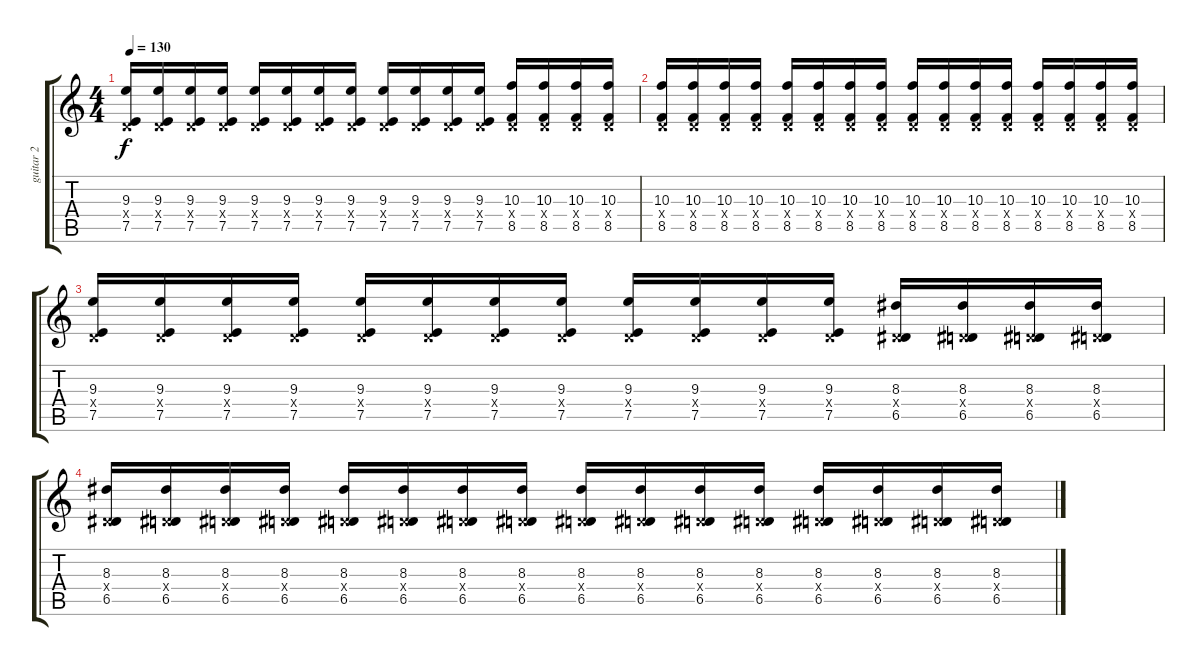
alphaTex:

\track ("guitar 2" "guitar 2") {instrument overdrivenguitar}
\staff {score tabs}
\tuning (E4 B3 G3 D3 A2 D2) {hide}
\ts (4 4)
\tempo 130
\clef g2
\ks c
(9.3 0.4{x} 7.5).16{dy f} (9.3 0.4{x} 7.5).16 (9.3 0.4{x} 7.5).16 (9.3 0.4{x} 7.5).16 (9.3 0.4{x} 7.5).16 (9.3 0.4{x} 7.5).16 (9.3 0.4{x} 7.5).16 (9.3 0.4{x} 7.5).16 (9.3 0.4{x} 7.5).16 (9.3 0.4{x} 7.5).16 (9.3 0.4{x} 7.5).16 (9.3 0.4{x} 7.5).16 (10.3 0.4{x} 8.5).16 (10.3 0.4{x} 8.5).16 (10.3 0.4{x} 8.5).16 (10.3 0.4{x} 8.5).16 |
(10.3 0.4{x} 8.5).16 (10.3 0.4{x} 8.5).16 (10.3 0.4{x} 8.5).16 (10.3 0.4{x} 8.5).16 (10.3 0.4{x} 8.5).16 (10.3 0.4{x} 8.5).16 (10.3 0.4{x} 8.5).16 (10.3 0.4{x} 8.5).16 (10.3 0.4{x} 8.5).16 (10.3 0.4{x} 8.5).16 (10.3 0.4{x} 8.5).16 (10.3 0.4{x} 8.5).16 (10.3 0.4{x} 8.5).16 (10.3 0.4{x} 8.5).16 (10.3 0.4{x} 8.5).16 (10.3 0.4{x} 8.5).16 |
(9.3 0.4{x} 7.5).16 (9.3 0.4{x} 7.5).16 (9.3 0.4{x} 7.5).16 (9.3 0.4{x} 7.5).16 (9.3 0.4{x} 7.5).16 (9.3 0.4{x} 7.5).16 (9.3 0.4{x} 7.5).16 (9.3 0.4{x} 7.5).16 (9.3 0.4{x} 7.5).16 (9.3 0.4{x} 7.5).16 (9.3 0.4{x} 7.5).16 (9.3 0.4{x} 7.5).16 (8.3 0.4{x} 6.5).16 (8.3 0.4{x} 6.5).16 (8.3 0.4{x} 6.5).16 (8.3 0.4{x} 6.5).16 |
(8.3 0.4{x} 6.5).16 (8.3 0.4{x} 6.5).16 (8.3 0.4{x} 6.5).16 (8.3 0.4{x} 6.5).16 (8.3 0.4{x} 6.5).16 (8.3 0.4{x} 6.5).16 (8.3 0.4{x} 6.5).16 (8.3 0.4{x} 6.5).16 (8.3 0.4{x} 6.5).16 (8.3 0.4{x} 6.5).16 (8.3 0.4{x} 6.5).16 (8.3 0.4{x} 6.5).16 (8.3 0.4{x} 6.5).16 (8.3 0.4{x} 6.5).16 (8.3 0.4{x} 6.5).16 (8.3 0.4{x} 6.5).16
